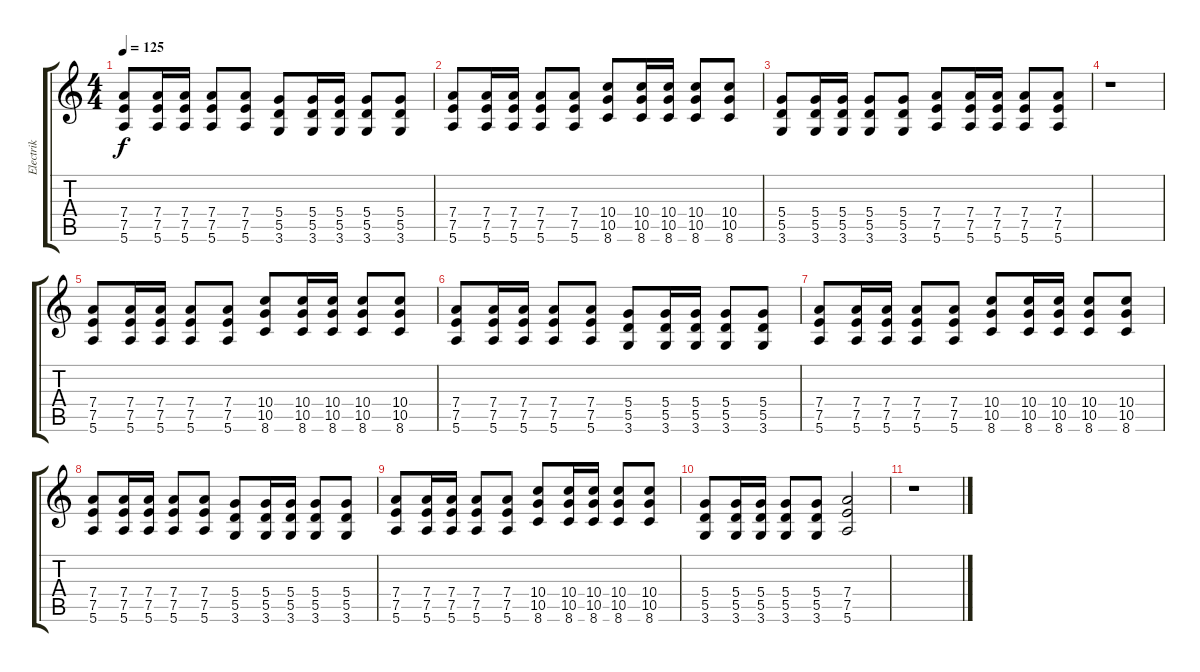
\track ("Electrik" "Electrik") {instrument distortionguitar}
\staff {score tabs}
\tuning (E4 B3 G3 D3 A2 E2) {hide}
\ts (4 4)
\tempo 125
\clef g2
\ks c
(7.4 7.5 5.6).8{dy f} (7.4 7.5 5.6).16 (7.4 7.5 5.6).16 (7.4 7.5 5.6).8 (7.4 7.5 5.6).8 (5.4 5.5 3.6).8 (5.4 5.5 3.6).16 (5.4 5.5 3.6).16 (5.4 5.5 3.6).8 (5.4 5.5 3.6).8 |
(7.4 7.5 5.6).8 (7.4 7.5 5.6).16 (7.4 7.5 5.6).16 (7.4 7.5 5.6).8 (7.4 7.5 5.6).8 (10.4 10.5 8.6).8 (10.4 10.5 8.6).16 (10.4 10.5 8.6).16 (10.4 10.5 8.6).8 (10.4 10.5 8.6).8 |
(5.4 5.5 3.6).8 (5.4 5.5 3.6).16 (5.4 5.5 3.6).16 (5.4 5.5 3.6).8 (5.4 5.5 3.6).8 (7.4 7.5 5.6).8 (7.4 7.5 5.6).16 (7.4 7.5 5.6).16 (7.4 7.5 5.6).8 (7.4 7.5 5.6).8 |
r.1 |
(7.4 7.5 5.6).8 (7.4 7.5 5.6).16 (7.4 7.5 5.6).16 (7.4 7.5 5.6).8 (7.4 7.5 5.6).8 (10.4 10.5 8.6).8 (10.4 10.5 8.6).16 (10.4 10.5 8.6).16 (10.4 10.5 8.6).8 (10.4 10.5 8.6).8 |
(7.4 7.5 5.6).8 (7.4 7.5 5.6).16 (7.4 7.5 5.6).16 (7.4 7.5 5.6).8 (7.4 7.5 5.6).8 (5.4 5.5 3.6).8 (5.4 5.5 3.6).16 (5.4 5.5 3.6).16 (5.4 5.5 3.6).8 (5.4 5.5 3.6).8 |
(7.4 7.5 5.6).8 (7.4 7.5 5.6).16 (7.4 7.5 5.6).16 (7.4 7.5 5.6).8 (7.4 7.5 5.6).8 (10.4 10.5 8.6).8 (10.4 10.5 8.6).16 (10.4 10.5 8.6).16 (10.4 10.5 8.6).8 (10.4 10.5 8.6).8 |
(7.4 7.5 5.6).8 (7.4 7.5 5.6).16 (7.4 7.5 5.6).16 (7.4 7.5 5.6).8 (7.4 7.5 5.6).8 (5.4 5.5 3.6).8 (5.4 5.5 3.6).16 (5.4 5.5 3.6).16 (5.4 5.5 3.6).8 (5.4 5.5 3.6).8 |
(7.4 7.5 5.6).8 (7.4 7.5 5.6).16 (7.4 7.5 5.6).16 (7.4 7.5 5.6).8 (7.4 7.5 5.6).8 (10.4 10.5 8.6).8 (10.4 10.5 8.6).16 (10.4 10.5 8.6).16 (10.4 10.5 8.6).8 (10.4 10.5 8.6).8 |
(5.4 5.5 3.6).8 (5.4 5.5 3.6).16 (5.4 5.5 3.6).16 (5.4 5.5 3.6).8 (5.4 5.5 3.6).8 (7.4 7.5 5.6).2 |
r.1
